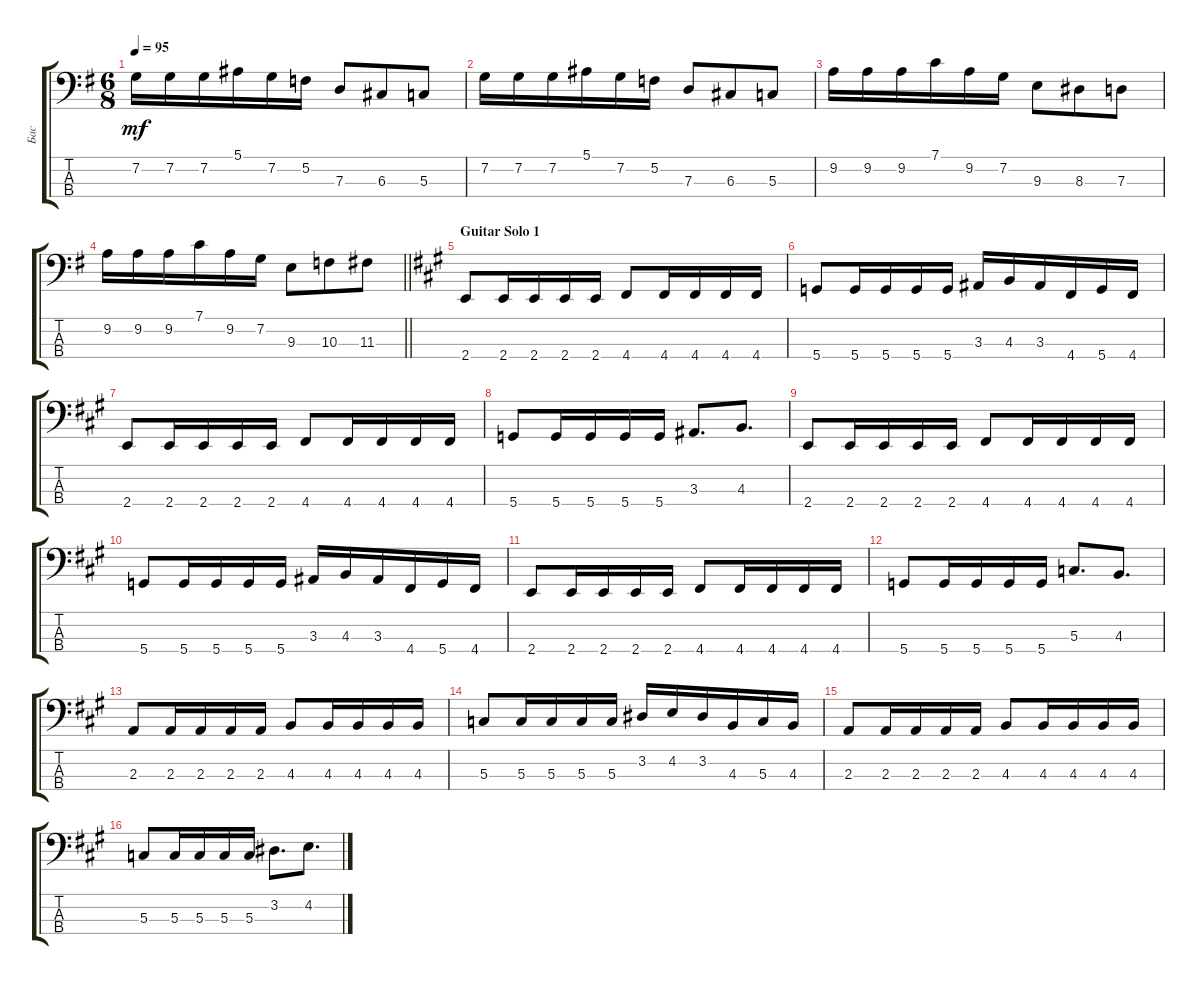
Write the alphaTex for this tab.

\track ("Бас" "Бас") {instrument electricbassfinger}
\staff {score tabs}
\tuning (F2 C2 G1 D1) {hide}
\ts (6 8)
\tempo 95
\clef f4
\ks eminor
7.2.16{dy mf} 7.2.16 7.2.16 5.1.16 7.2.16 5.2.16 7.3.8 6.3.8 5.3.8 |
7.2.16 7.2.16 7.2.16 5.1.16 7.2.16 5.2.16 7.3.8 6.3.8 5.3.8 |
9.2.16 9.2.16 9.2.16 7.1.16 9.2.16 7.2.16 9.3.8 8.3.8 7.3.8 |
\barLineRight lightlight
9.2.16 9.2.16 9.2.16 7.1.16 9.2.16 7.2.16 9.3.8 10.3.8 11.3.8 |
\section ("" "Guitar Solo 1")
\ks f#minor
2.4.8 2.4.16 2.4.16 2.4.16 2.4.16 4.4.8 4.4.16 4.4.16 4.4.16 4.4.16 |
5.4.8 5.4.16 5.4.16 5.4.16 5.4.16 3.3.16 4.3.16 3.3.16 4.4.16 5.4.16 4.4.16 |
2.4.8 2.4.16 2.4.16 2.4.16 2.4.16 4.4.8 4.4.16 4.4.16 4.4.16 4.4.16 |
5.4.8 5.4.16 5.4.16 5.4.16 5.4.16 3.3.8{d} 4.3.8{d} |
2.4.8 2.4.16 2.4.16 2.4.16 2.4.16 4.4.8 4.4.16 4.4.16 4.4.16 4.4.16 |
5.4.8 5.4.16 5.4.16 5.4.16 5.4.16 3.3.16 4.3.16 3.3.16 4.4.16 5.4.16 4.4.16 |
2.4.8 2.4.16 2.4.16 2.4.16 2.4.16 4.4.8 4.4.16 4.4.16 4.4.16 4.4.16 |
5.4.8 5.4.16 5.4.16 5.4.16 5.4.16 5.3.8{d} 4.3.8{d} |
2.3.8 2.3.16 2.3.16 2.3.16 2.3.16 4.3.8 4.3.16 4.3.16 4.3.16 4.3.16 |
5.3.8 5.3.16 5.3.16 5.3.16 5.3.16 3.2.16 4.2.16 3.2.16 4.3.16 5.3.16 4.3.16 |
2.3.8 2.3.16 2.3.16 2.3.16 2.3.16 4.3.8 4.3.16 4.3.16 4.3.16 4.3.16 |
5.3.8 5.3.16 5.3.16 5.3.16 5.3.16 3.2.8{d} 4.2.8{d}
